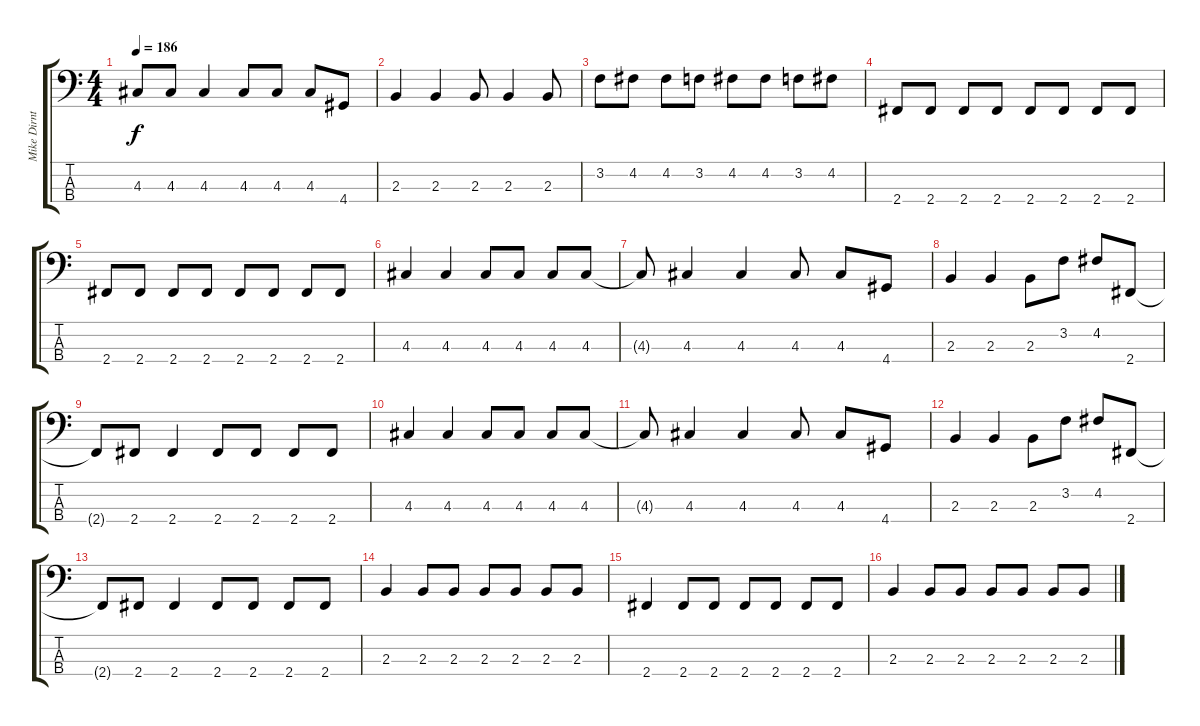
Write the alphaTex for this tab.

\track ("Mike Dirnt" "Mike Dirnt") {instrument electricbasspick}
\staff {score tabs}
\tuning (G2 D2 A1 E1) {hide}
\ts (4 4)
\tempo 186
\clef f4
\ks c
4.3{t}.8{dy f} 4.3.8 4.3.4 4.3.8 4.3.8 4.3.8 4.4.8 |
2.3.4 2.3.4 2.3.8 2.3.4 2.3.8 |
3.2.8 4.2.8 4.2.8 3.2.8 4.2.8 4.2.8 3.2.8 4.2.8 |
2.4.8 2.4.8 2.4.8 2.4.8 2.4.8 2.4.8 2.4.8 2.4.8 |
2.4.8 2.4.8 2.4.8 2.4.8 2.4.8 2.4.8 2.4.8 2.4.8 |
4.3.4 4.3.4 4.3.8 4.3.8 4.3.8 4.3.8 |
4.3{t}.8 4.3.4 4.3.4 4.3.8 4.3.8 4.4.8 |
2.3.4 2.3.4 2.3.8 3.2.8 4.2.8 2.4.8 |
2.4{t}.8 2.4.8 2.4.4 2.4.8 2.4.8 2.4.8 2.4.8 |
4.3.4 4.3.4 4.3.8 4.3.8 4.3.8 4.3.8 |
4.3{t}.8 4.3.4 4.3.4 4.3.8 4.3.8 4.4.8 |
2.3.4 2.3.4 2.3.8 3.2.8 4.2.8 2.4.8 |
2.4{t}.8 2.4.8 2.4.4 2.4.8 2.4.8 2.4.8 2.4.8 |
2.3.4 2.3.8 2.3.8 2.3.8 2.3.8 2.3.8 2.3.8 |
2.4.4 2.4.8 2.4.8 2.4.8 2.4.8 2.4.8 2.4.8 |
2.3.4 2.3.8 2.3.8 2.3.8 2.3.8 2.3.8 2.3.8
